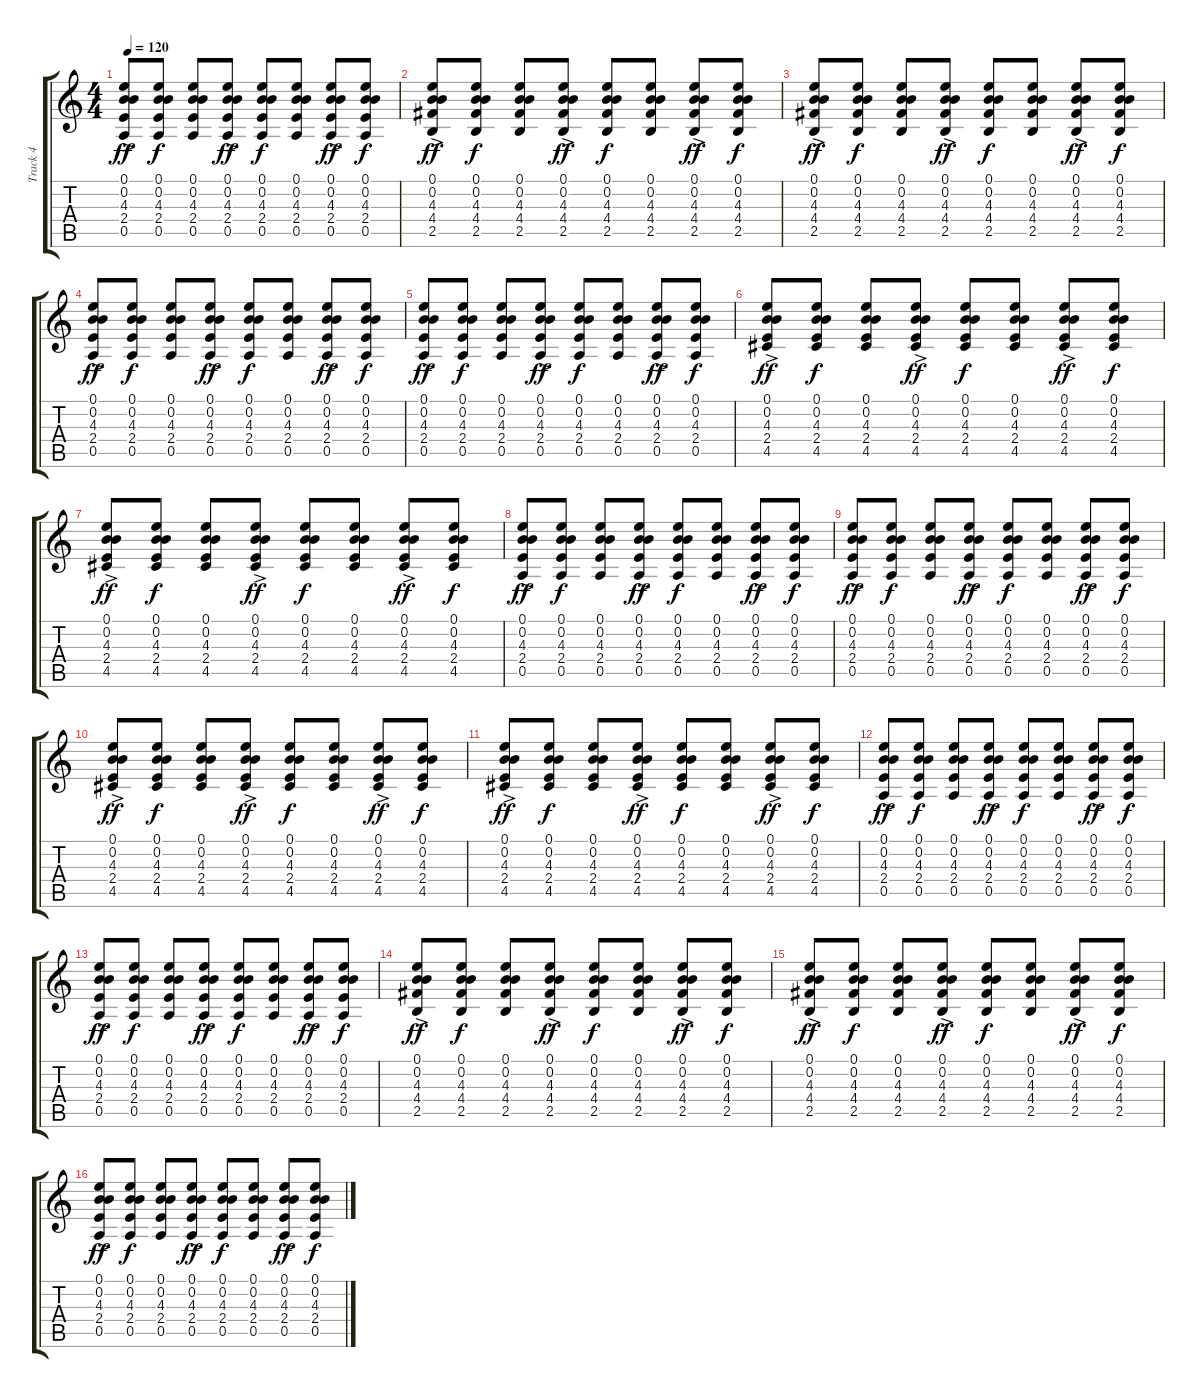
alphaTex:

\track ("Track 4" "Track 4") {instrument distortionguitar}
\staff {score tabs}
\tuning (E4 B3 G3 D3 A2 E2) {hide}
\ts (4 4)
\tempo 120
\clef g2
\ks c
(0.1{ac} 0.2{ac} 4.3{ac} 2.4{ac} 0.5{ac}).8{dy ff} (0.1 0.2 4.3 2.4 0.5).8{dy f} (0.1 0.2 4.3 2.4 0.5).8 (0.1{ac} 0.2{ac} 4.3{ac} 2.4{ac} 0.5{ac}).8{dy ff} (0.1 0.2 4.3 2.4 0.5).8{dy f} (0.1 0.2 4.3 2.4 0.5).8 (0.1{ac} 0.2{ac} 4.3{ac} 2.4{ac} 0.5{ac}).8{dy ff} (0.1 0.2 4.3 2.4 0.5).8{dy f} |
(0.1{ac} 0.2{ac} 4.3{ac} 4.4{ac} 2.5{ac}).8{dy ff} (0.1 0.2 4.3 4.4 2.5).8{dy f} (0.1 0.2 4.3 4.4 2.5).8 (0.1{ac} 0.2{ac} 4.3{ac} 4.4{ac} 2.5{ac}).8{dy ff} (0.1 0.2 4.3 4.4 2.5).8{dy f} (0.1 0.2 4.3 4.4 2.5).8 (0.1{ac} 0.2{ac} 4.3{ac} 4.4{ac} 2.5{ac}).8{dy ff} (0.1 0.2 4.3 4.4 2.5).8{dy f} |
(0.1{ac} 0.2{ac} 4.3{ac} 4.4{ac} 2.5{ac}).8{dy ff} (0.1 0.2 4.3 4.4 2.5).8{dy f} (0.1 0.2 4.3 4.4 2.5).8 (0.1{ac} 0.2{ac} 4.3{ac} 4.4{ac} 2.5{ac}).8{dy ff} (0.1 0.2 4.3 4.4 2.5).8{dy f} (0.1 0.2 4.3 4.4 2.5).8 (0.1{ac} 0.2{ac} 4.3{ac} 4.4{ac} 2.5{ac}).8{dy ff} (0.1 0.2 4.3 4.4 2.5).8{dy f} |
(0.1{ac} 0.2{ac} 4.3{ac} 2.4{ac} 0.5{ac}).8{dy ff} (0.1 0.2 4.3 2.4 0.5).8{dy f} (0.1 0.2 4.3 2.4 0.5).8 (0.1{ac} 0.2{ac} 4.3{ac} 2.4{ac} 0.5{ac}).8{dy ff} (0.1 0.2 4.3 2.4 0.5).8{dy f} (0.1 0.2 4.3 2.4 0.5).8 (0.1{ac} 0.2{ac} 4.3{ac} 2.4{ac} 0.5{ac}).8{dy ff} (0.1 0.2 4.3 2.4 0.5).8{dy f} |
(0.1{ac} 0.2{ac} 4.3{ac} 2.4{ac} 0.5{ac}).8{dy ff} (0.1 0.2 4.3 2.4 0.5).8{dy f} (0.1 0.2 4.3 2.4 0.5).8 (0.1{ac} 0.2{ac} 4.3{ac} 2.4{ac} 0.5{ac}).8{dy ff} (0.1 0.2 4.3 2.4 0.5).8{dy f} (0.1 0.2 4.3 2.4 0.5).8 (0.1{ac} 0.2{ac} 4.3{ac} 2.4{ac} 0.5{ac}).8{dy ff} (0.1 0.2 4.3 2.4 0.5).8{dy f} |
(0.1{ac} 0.2{ac} 4.3{ac} 2.4{ac} 4.5{ac}).8{dy ff} (0.1 0.2 4.3 2.4 4.5).8{dy f} (0.1 0.2 4.3 2.4 4.5).8 (0.1{ac} 0.2{ac} 4.3{ac} 2.4{ac} 4.5{ac}).8{dy ff} (0.1 0.2 4.3 2.4 4.5).8{dy f} (0.1 0.2 4.3 2.4 4.5).8 (0.1{ac} 0.2{ac} 4.3{ac} 2.4{ac} 4.5{ac}).8{dy ff} (0.1 0.2 4.3 2.4 4.5).8{dy f} |
(0.1{ac} 0.2{ac} 4.3{ac} 2.4{ac} 4.5{ac}).8{dy ff} (0.1 0.2 4.3 2.4 4.5).8{dy f} (0.1 0.2 4.3 2.4 4.5).8 (0.1{ac} 0.2{ac} 4.3{ac} 2.4{ac} 4.5{ac}).8{dy ff} (0.1 0.2 4.3 2.4 4.5).8{dy f} (0.1 0.2 4.3 2.4 4.5).8 (0.1{ac} 0.2{ac} 4.3{ac} 2.4{ac} 4.5{ac}).8{dy ff} (0.1 0.2 4.3 2.4 4.5).8{dy f} |
(0.1{ac} 0.2{ac} 4.3{ac} 2.4{ac} 0.5{ac}).8{dy ff} (0.1 0.2 4.3 2.4 0.5).8{dy f} (0.1 0.2 4.3 2.4 0.5).8 (0.1{ac} 0.2{ac} 4.3{ac} 2.4{ac} 0.5{ac}).8{dy ff} (0.1 0.2 4.3 2.4 0.5).8{dy f} (0.1 0.2 4.3 2.4 0.5).8 (0.1{ac} 0.2{ac} 4.3{ac} 2.4{ac} 0.5{ac}).8{dy ff} (0.1 0.2 4.3 2.4 0.5).8{dy f} |
(0.1{ac} 0.2{ac} 4.3{ac} 2.4{ac} 0.5{ac}).8{dy ff} (0.1 0.2 4.3 2.4 0.5).8{dy f} (0.1 0.2 4.3 2.4 0.5).8 (0.1{ac} 0.2{ac} 4.3{ac} 2.4{ac} 0.5{ac}).8{dy ff} (0.1 0.2 4.3 2.4 0.5).8{dy f} (0.1 0.2 4.3 2.4 0.5).8 (0.1{ac} 0.2{ac} 4.3{ac} 2.4{ac} 0.5{ac}).8{dy ff} (0.1 0.2 4.3 2.4 0.5).8{dy f} |
(0.1{ac} 0.2{ac} 4.3{ac} 2.4{ac} 4.5{ac}).8{dy ff} (0.1 0.2 4.3 2.4 4.5).8{dy f} (0.1 0.2 4.3 2.4 4.5).8 (0.1{ac} 0.2{ac} 4.3{ac} 2.4{ac} 4.5{ac}).8{dy ff} (0.1 0.2 4.3 2.4 4.5).8{dy f} (0.1 0.2 4.3 2.4 4.5).8 (0.1{ac} 0.2{ac} 4.3{ac} 2.4{ac} 4.5{ac}).8{dy ff} (0.1 0.2 4.3 2.4 4.5).8{dy f} |
(0.1{ac} 0.2{ac} 4.3{ac} 2.4{ac} 4.5{ac}).8{dy ff} (0.1 0.2 4.3 2.4 4.5).8{dy f} (0.1 0.2 4.3 2.4 4.5).8 (0.1{ac} 0.2{ac} 4.3{ac} 2.4{ac} 4.5{ac}).8{dy ff} (0.1 0.2 4.3 2.4 4.5).8{dy f} (0.1 0.2 4.3 2.4 4.5).8 (0.1{ac} 0.2{ac} 4.3{ac} 2.4{ac} 4.5{ac}).8{dy ff} (0.1 0.2 4.3 2.4 4.5).8{dy f} |
(0.1{ac} 0.2{ac} 4.3{ac} 2.4{ac} 0.5{ac}).8{dy ff} (0.1 0.2 4.3 2.4 0.5).8{dy f} (0.1 0.2 4.3 2.4 0.5).8 (0.1{ac} 0.2{ac} 4.3{ac} 2.4{ac} 0.5{ac}).8{dy ff} (0.1 0.2 4.3 2.4 0.5).8{dy f} (0.1 0.2 4.3 2.4 0.5).8 (0.1{ac} 0.2{ac} 4.3{ac} 2.4{ac} 0.5{ac}).8{dy ff} (0.1 0.2 4.3 2.4 0.5).8{dy f} |
(0.1{ac} 0.2{ac} 4.3{ac} 2.4{ac} 0.5{ac}).8{dy ff} (0.1 0.2 4.3 2.4 0.5).8{dy f} (0.1 0.2 4.3 2.4 0.5).8 (0.1{ac} 0.2{ac} 4.3{ac} 2.4{ac} 0.5{ac}).8{dy ff} (0.1 0.2 4.3 2.4 0.5).8{dy f} (0.1 0.2 4.3 2.4 0.5).8 (0.1{ac} 0.2{ac} 4.3{ac} 2.4{ac} 0.5{ac}).8{dy ff} (0.1 0.2 4.3 2.4 0.5).8{dy f} |
(0.1{ac} 0.2{ac} 4.3{ac} 4.4{ac} 2.5{ac}).8{dy ff} (0.1 0.2 4.3 4.4 2.5).8{dy f} (0.1 0.2 4.3 4.4 2.5).8 (0.1{ac} 0.2{ac} 4.3{ac} 4.4{ac} 2.5{ac}).8{dy ff} (0.1 0.2 4.3 4.4 2.5).8{dy f} (0.1 0.2 4.3 4.4 2.5).8 (0.1{ac} 0.2{ac} 4.3{ac} 4.4{ac} 2.5{ac}).8{dy ff} (0.1 0.2 4.3 4.4 2.5).8{dy f} |
(0.1{ac} 0.2{ac} 4.3{ac} 4.4{ac} 2.5{ac}).8{dy ff} (0.1 0.2 4.3 4.4 2.5).8{dy f} (0.1 0.2 4.3 4.4 2.5).8 (0.1{ac} 0.2{ac} 4.3{ac} 4.4{ac} 2.5{ac}).8{dy ff} (0.1 0.2 4.3 4.4 2.5).8{dy f} (0.1 0.2 4.3 4.4 2.5).8 (0.1{ac} 0.2{ac} 4.3{ac} 4.4{ac} 2.5{ac}).8{dy ff} (0.1 0.2 4.3 4.4 2.5).8{dy f} |
(0.1{ac} 0.2{ac} 4.3{ac} 2.4{ac} 0.5{ac}).8{dy ff} (0.1 0.2 4.3 2.4 0.5).8{dy f} (0.1 0.2 4.3 2.4 0.5).8 (0.1{ac} 0.2{ac} 4.3{ac} 2.4{ac} 0.5{ac}).8{dy ff} (0.1 0.2 4.3 2.4 0.5).8{dy f} (0.1 0.2 4.3 2.4 0.5).8 (0.1{ac} 0.2{ac} 4.3{ac} 2.4{ac} 0.5{ac}).8{dy ff} (0.1 0.2 4.3 2.4 0.5).8{dy f}
